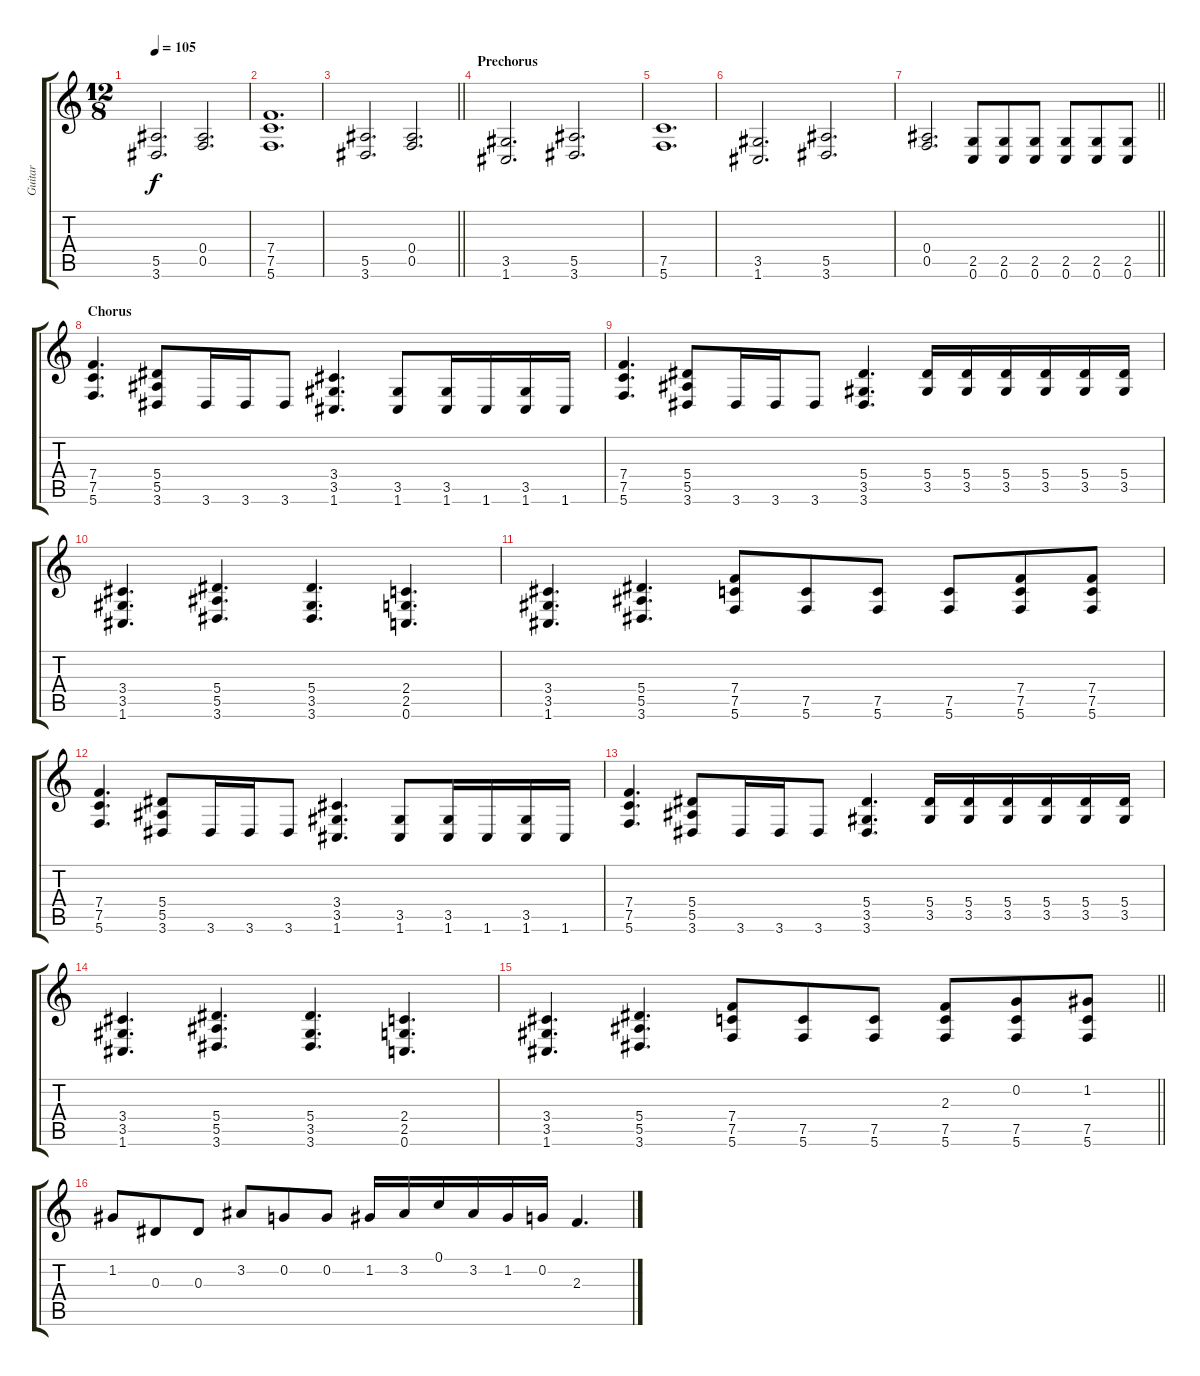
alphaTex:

\track ("Guitar" "Guitar") {instrument distortionguitar}
\staff {score tabs}
\tuning (C4 G3 Eb3 Bb2 F2 C2) {hide}
\ts (12 8)
\tempo 105
\clef g2
\ks c
(5.5 3.6).2{d dy f} (0.4 0.5).2{d} |
(7.4 7.5 5.6).1{d} |
\barLineRight lightlight
(5.5 3.6).2{d} (0.4 0.5).2{d} |
\section ("" "Prechorus")
(3.5 1.6).2{d} (5.5 3.6).2{d} |
(7.5 5.6).1{d} |
(3.5 1.6).2{d} (5.5 3.6).2{d} |
\barLineRight lightlight
(0.4 0.5).2{d} (2.5 0.6).8 (2.5 0.6).8 (2.5 0.6).8 (2.5 0.6).8 (2.5 0.6).8 (2.5 0.6).8 |
\section ("" "Chorus")
(7.4 7.5 5.6).4{d} (5.4 5.5 3.6).8 3.6.16 3.6.16 3.6.8 (3.4 3.5 1.6).4{d} (3.5 1.6).8 (3.5 1.6).16 1.6.16 (3.5 1.6).16 1.6.16 |
(7.4 7.5 5.6).4{d} (5.4 5.5 3.6).8 3.6.16 3.6.16 3.6.8 (5.4 3.5 3.6).4{d} (5.4 3.5).16 (5.4 3.5).16 (5.4 3.5).16 (5.4 3.5).16 (5.4 3.5).16 (5.4 3.5).16 |
(3.4 3.5 1.6).4{d} (5.4 5.5 3.6).4{d} (5.4 3.5 3.6).4{d} (2.4 2.5 0.6).4{d} |
(3.4 3.5 1.6).4{d} (5.4 5.5 3.6).4{d} (7.4 7.5 5.6).8 (7.5 5.6).8 (7.5 5.6).8 (7.5 5.6).8 (7.4 7.5 5.6).8 (7.4 7.5 5.6).8 |
(7.4 7.5 5.6).4{d} (5.4 5.5 3.6).8 3.6.16 3.6.16 3.6.8 (3.4 3.5 1.6).4{d} (3.5 1.6).8 (3.5 1.6).16 1.6.16 (3.5 1.6).16 1.6.16 |
(7.4 7.5 5.6).4{d} (5.4 5.5 3.6).8 3.6.16 3.6.16 3.6.8 (5.4 3.5 3.6).4{d} (5.4 3.5).16 (5.4 3.5).16 (5.4 3.5).16 (5.4 3.5).16 (5.4 3.5).16 (5.4 3.5).16 |
(3.4 3.5 1.6).4{d} (5.4 5.5 3.6).4{d} (5.4 3.5 3.6).4{d} (2.4 2.5 0.6).4{d} |
\barLineRight lightlight
(3.4 3.5 1.6).4{d} (5.4 5.5 3.6).4{d} (7.4 7.5 5.6).8 (7.5 5.6).8 (7.5 5.6).8 (2.3 7.5 5.6).8 (0.2 7.5 5.6).8 (1.2 7.5 5.6).8 |
1.2.8 0.3.8 0.3.8 3.2.8 0.2.8 0.2.8 1.2.16 3.2.16 0.1.16 3.2.16 1.2.16 0.2.16 2.3.4{d}
